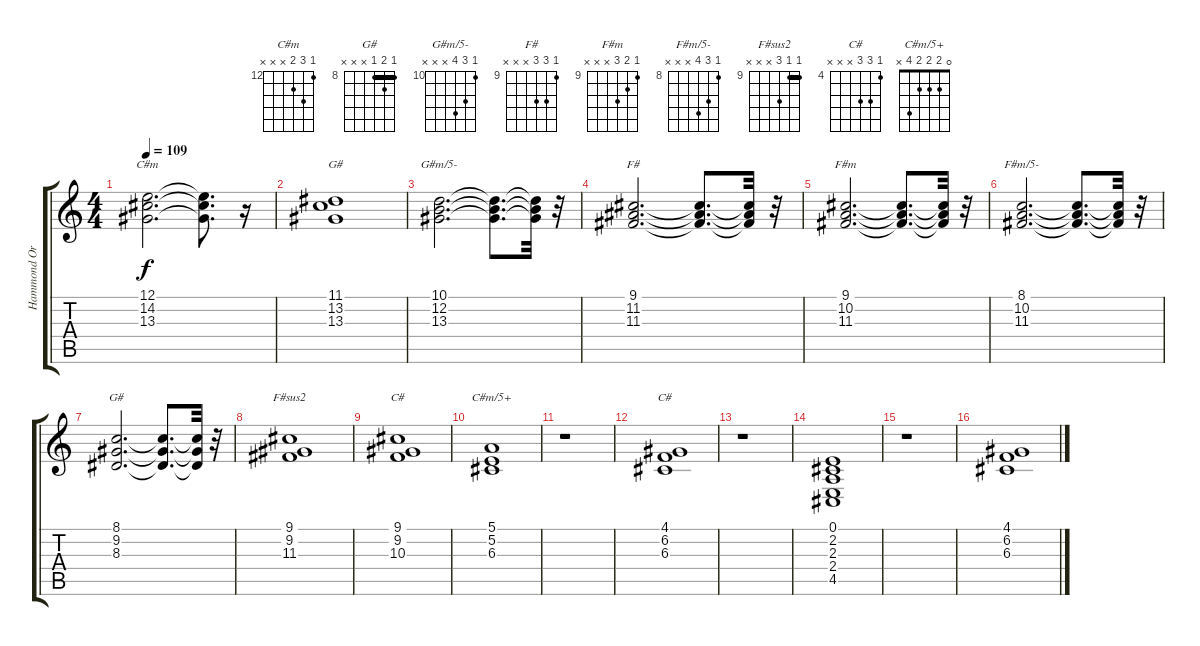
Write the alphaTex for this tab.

\track ("Hammond Organ" "Hammond Or") {solo instrument drawbarorgan}
\staff {score tabs}
\tuning (E4 B3 G3 D3 A2 E2) {hide}
\chord ("C#m" 12 14 13 x x x) {firstfret 12}
\chord ("G#" 11 13 13 x x x) {firstfret 11}
\chord ("G#m/5-" 10 12 13 x x x) {firstfret 10}
\chord ("F#" 9 11 11 x x x) {firstfret 9}
\chord ("F#m" 9 10 11 x x x) {firstfret 9}
\chord ("F#m/5-" 8 10 11 x x x) {firstfret 8}
\chord ("G#" 8 9 8 x x x) {firstfret 8 barre 8}
\chord ("F#sus2" 9 9 11 x x x) {firstfret 9 barre 9}
\chord ("C#" 1 2 1 3 x x) {barre 1}
\chord ("C#m/5+" 0 2 2 2 4 x)
\chord ("C#" 4 6 6 x x x) {firstfret 4}
\ts (4 4)
\tempo 109
\clef g2
\ks c
(12.1 14.2 13.3).2{d ch "C#m" dy f balance 0} (12.1{t} 14.2{t} 13.3{t}).8{d} r.16 |
(11.1 13.2 13.3).1{ch "G#"} |
(10.1 12.2 13.3).2{d ch "G#m/5-"} (10.1{t} 12.2{t} 13.3{t}).8{d} (10.1{t} 12.2{t} 13.3{t}).32 r.32 |
(9.1 11.2 11.3).2{d ch "F#"} (9.1{t} 11.2{t} 11.3{t}).8{d} (9.1{t} 11.2{t} 11.3{t}).32 r.32 |
(9.1 10.2 11.3).2{d ch "F#m"} (9.1{t} 10.2{t} 11.3{t}).8{d} (9.1{t} 10.2{t} 11.3{t}).32 r.32 |
(8.1 10.2 11.3).2{d ch "F#m/5-"} (8.1{t} 10.2{t} 11.3{t}).8{d} (8.1{t} 10.2{t} 11.3{t}).32 r.32 |
(8.1 9.2 8.3).2{d ch "G#"} (8.1{t} 9.2{t} 8.3{t}).8{d} (8.1{t} 9.2{t} 8.3{t}).32 r.32 |
(9.1 9.2 11.3).1{ch "F#sus2"} |
(9.1 9.2 10.3).1{ch "C#"} |
(5.1 5.2 6.3).1{ch "C#m/5+"} |
r.1 |
(4.1 6.2 6.3).1{ch "C#"} |
r.1 |
(0.1 2.2 2.3 2.4 4.5).1 |
r.1 |
(4.1 6.2 6.3).1
